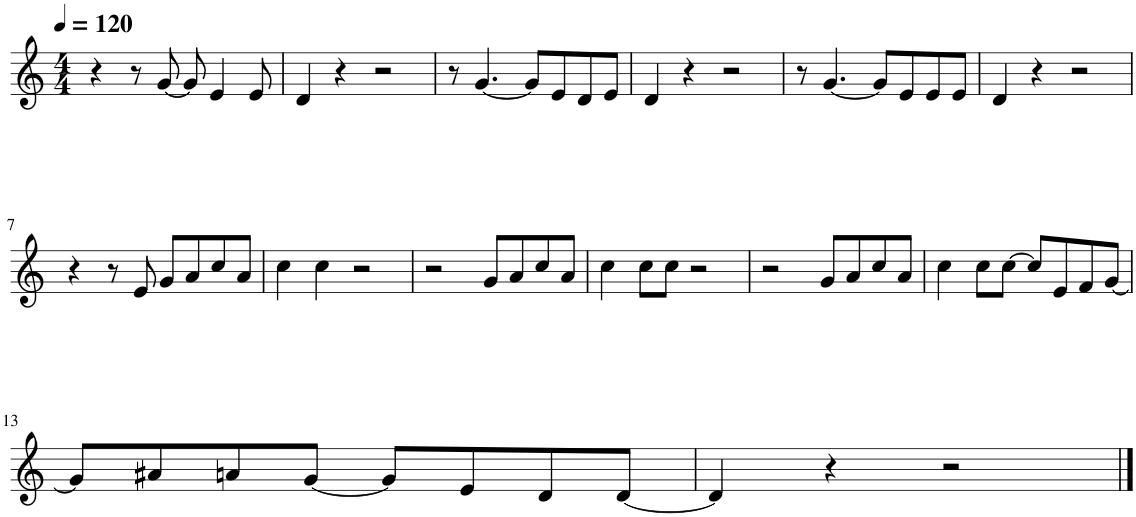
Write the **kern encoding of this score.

**kern
*part1
*staff1
*I"ピアノ,
*clefG2
*k[]
*M4/4
*MM120
=1
4r
8r
[8g/
8g/]
4e/
8e/
=2
4d/
4r
2r
=3
8r
[4.g/
8g/L]
8e/
8d/
8e/J
=4
4d/
4r
2r
=5
8r
[4.g/
8g/L]
8e/
8e/
8e/J
=6
4d/
4r
2r
!!LO:LB:g=z
=7
4r
8r
8e/
8g/L
8a/
8cc/
8a/J
=8
4cc\
4cc\
2r
=9
2r
8g/L
8a/
8cc/
8a/J
=10
4cc\
8cc\L
8cc\J
2r
=11
2r
8g/L
8a/
8cc/
8a/J
=12
4cc\
8cc\L
[8cc\J
8cc/L]
8e/
8f/
[8g/J
!!LO:LB:g=z
=13
8g/L]
8a#X/
8an/
[8g/J
8g/L]
8e/
8d/
[8d/J
=14
4d/]
4r
2r
==
*-
